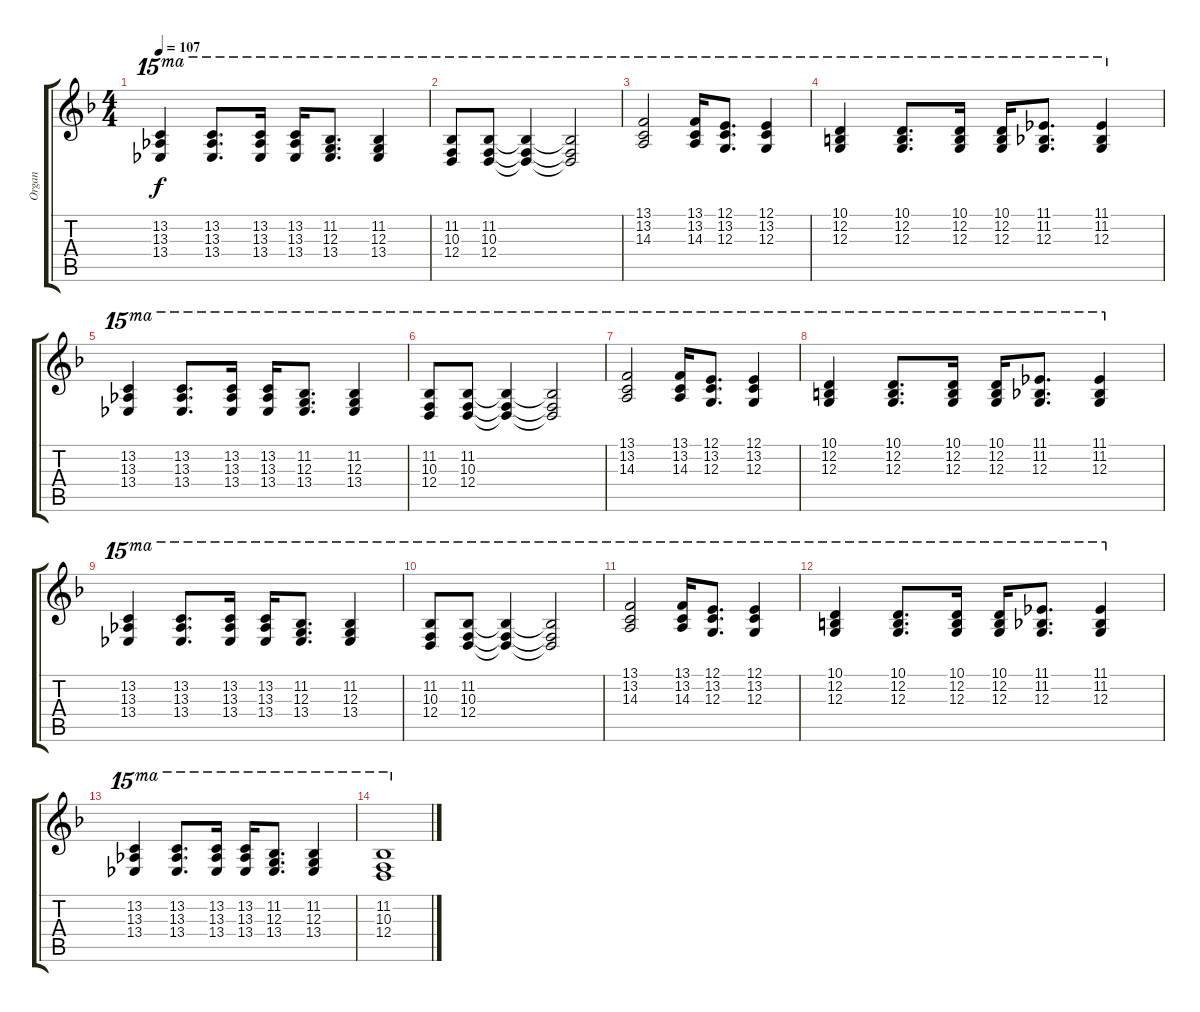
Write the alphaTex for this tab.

\track ("Organ" "Organ") {instrument rockorgan}
\staff {score tabs}
\tuning (E5 B4 G4 D4 A3 E3) {hide}
\ts (4 4)
\tempo 107
\clef g2
\ks f
(13.2 13.3 13.4).4{ot 15ma dy f} (13.2 13.3 13.4).8{d ot 15ma} (13.2 13.3 13.4).16{ot 15ma} (13.2 13.3 13.4).16{ot 15ma} (11.2 12.3 13.4).8{d ot 15ma} (11.2 12.3 13.4).4{ot 15ma} |
(11.2 10.3 12.4).8{ot 15ma} (11.2 10.3 12.4).8{ot 15ma} (11.2{t} 10.3{t} 12.4{t}).4{ot 15ma} (11.2{t} 10.3{t} 12.4{t}).2{ot 15ma} |
(13.1 13.2 14.3).2{ot 15ma} (13.1 13.2 14.3).16{ot 15ma} (12.1 13.2 12.3).8{d ot 15ma} (12.1 13.2 12.3).4{ot 15ma} |
(10.1 12.2 12.3).4{ot 15ma} (10.1 12.2 12.3).8{d ot 15ma} (10.1 12.2 12.3).16{ot 15ma} (10.1 12.2 12.3).16{ot 15ma} (11.1 11.2 12.3).8{d ot 15ma} (11.1 11.2 12.3).4{ot 15ma} |
(13.2 13.3 13.4).4{ot 15ma} (13.2 13.3 13.4).8{d ot 15ma} (13.2 13.3 13.4).16{ot 15ma} (13.2 13.3 13.4).16{ot 15ma} (11.2 12.3 13.4).8{d ot 15ma} (11.2 12.3 13.4).4{ot 15ma} |
(11.2 10.3 12.4).8{ot 15ma} (11.2 10.3 12.4).8{ot 15ma} (11.2{t} 10.3{t} 12.4{t}).4{ot 15ma} (11.2{t} 10.3{t} 12.4{t}).2{ot 15ma} |
(13.1 13.2 14.3).2{ot 15ma} (13.1 13.2 14.3).16{ot 15ma} (12.1 13.2 12.3).8{d ot 15ma} (12.1 13.2 12.3).4{ot 15ma} |
(10.1 12.2 12.3).4{ot 15ma} (10.1 12.2 12.3).8{d ot 15ma} (10.1 12.2 12.3).16{ot 15ma} (10.1 12.2 12.3).16{ot 15ma} (11.1 11.2 12.3).8{d ot 15ma} (11.1 11.2 12.3).4{ot 15ma} |
(13.2 13.3 13.4).4{ot 15ma} (13.2 13.3 13.4).8{d ot 15ma} (13.2 13.3 13.4).16{ot 15ma} (13.2 13.3 13.4).16{ot 15ma} (11.2 12.3 13.4).8{d ot 15ma} (11.2 12.3 13.4).4{ot 15ma} |
(11.2 10.3 12.4).8{ot 15ma} (11.2 10.3 12.4).8{ot 15ma} (11.2{t} 10.3{t} 12.4{t}).4{ot 15ma} (11.2{t} 10.3{t} 12.4{t}).2{ot 15ma} |
(13.1 13.2 14.3).2{ot 15ma} (13.1 13.2 14.3).16{ot 15ma} (12.1 13.2 12.3).8{d ot 15ma} (12.1 13.2 12.3).4{ot 15ma} |
(10.1 12.2 12.3).4{ot 15ma} (10.1 12.2 12.3).8{d ot 15ma} (10.1 12.2 12.3).16{ot 15ma} (10.1 12.2 12.3).16{ot 15ma} (11.1 11.2 12.3).8{d ot 15ma} (11.1 11.2 12.3).4{ot 15ma} |
(13.2 13.3 13.4).4{ot 15ma} (13.2 13.3 13.4).8{d ot 15ma} (13.2 13.3 13.4).16{ot 15ma} (13.2 13.3 13.4).16{ot 15ma} (11.2 12.3 13.4).8{d ot 15ma} (11.2 12.3 13.4).4{ot 15ma} |
(11.2 10.3 12.4).1{ot 15ma}
